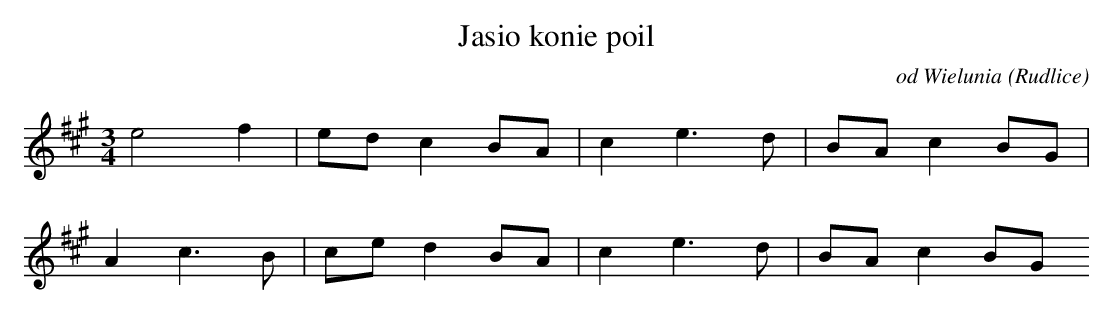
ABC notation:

X:1
T: Jasio konie poil
O: od Wielunia (Rudlice)
M: 3/4
L: 1/8
K: A
e4f2 | edc2BA | c2e3d | BAc2BG |
A2c3B | ced2BA | c2e3d | BAc2BG
